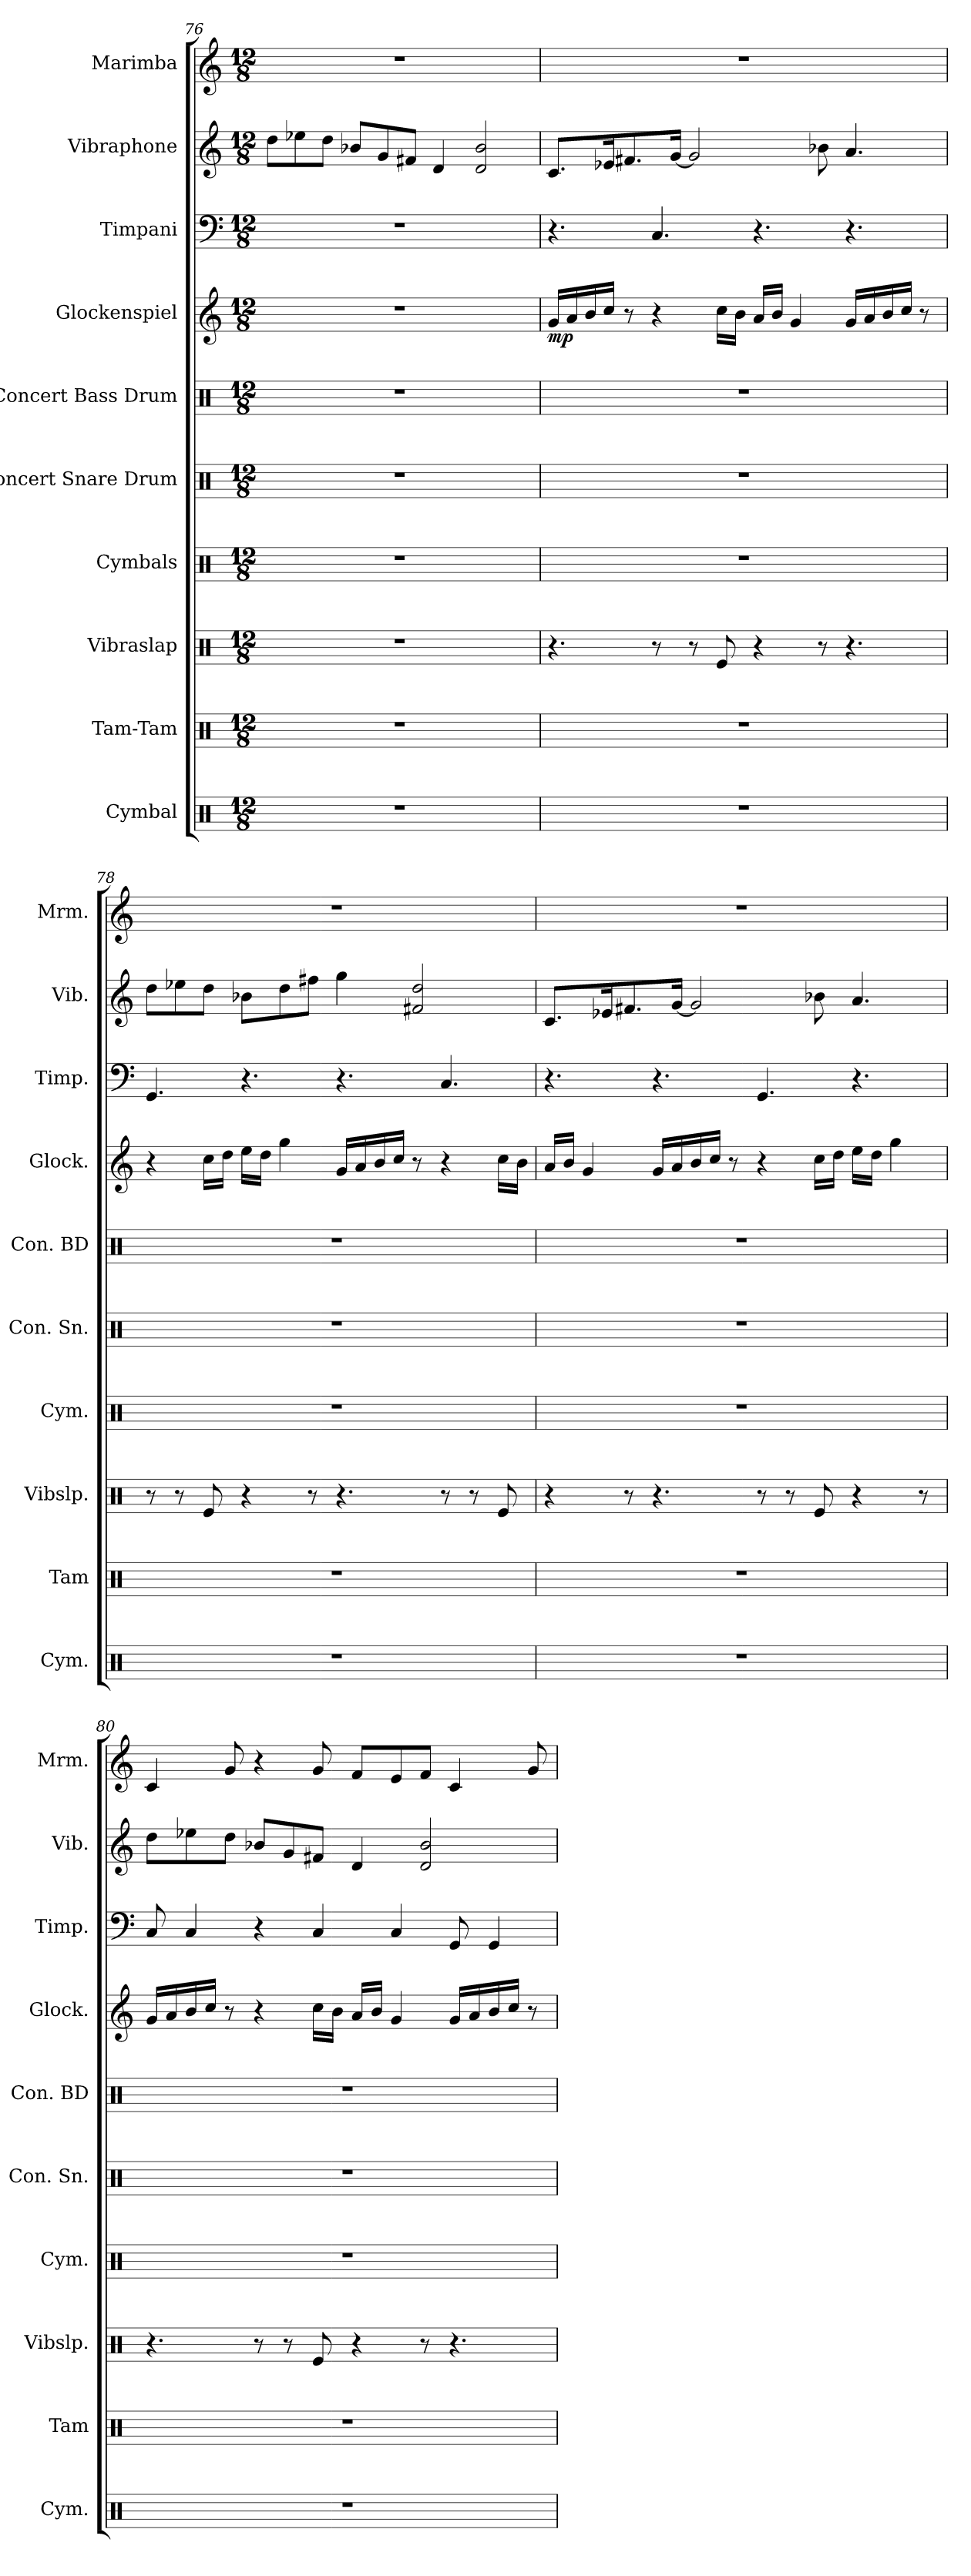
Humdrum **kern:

**kern	**kern	**kern	**kern	**kern	**kern	**kern	**dynam	**kern	**kern	**kern
*part10	*part9	*part8	*part7	*part6	*part5	*part4	*part4	*part3	*part2	*part1
*staff10	*staff9	*staff8	*staff7	*staff6	*staff5	*staff4	*staff4	*staff3	*staff2	*staff1
*I"Cymbal	*I"Tam-Tam	*I"Vibraslap	*I"Cymbals	*I"Concert Snare Drum	*I"Concert Bass Drum	*I"Glockenspiel	*	*I"Timpani	*I"Vibraphone	*I"Marimba
*I'Cym.	*I'Tam	*I'Vibslp.	*I'Cym.	*I'Con. Sn.	*I'Con. BD	*I'Glock.	*	*I'Timp.	*I'Vib.	*I'Mrm.
!!LO:PB:g=z
*clefX	*clefX	*clefX	*clefX	*clefX	*clefX	*clefG2	*	*clefF4	*clefG2	*clefG2
*	*	*	*	*	*	*ITrd-14c-24	*	*	*	*
*k[]	*k[]	*k[]	*k[]	*k[]	*k[]	*k[]	*	*k[]	*k[]	*k[]
*M12/8	*M12/8	*M12/8	*M12/8	*M12/8	*M12/8	*M12/8	*	*M12/8	*M12/8	*M12/8
=76	=76	=76	=76	=76	=76	=76	=76	=76	=76	=76
1.r	1.r	1.r	1.r	1.r	1.r	1.r	.	1.r	8dd\L	1.r
.	.	.	.	.	.	.	.	.	8ee-X\	.
.	.	.	.	.	.	.	.	.	8dd\J	.
.	.	.	.	.	.	.	.	.	8b-X/L	.
.	.	.	.	.	.	.	.	.	8g/	.
.	.	.	.	.	.	.	.	.	8f#X/J	.
.	.	.	.	.	.	.	.	.	4d/	.
.	.	.	.	.	.	.	.	.	2d/ 2b-/	.
=77	=77	=77	=77	=77	=77	=77	=77	=77	=77	=77
!	!	!	!	!	!	!	!LO:DY:b	!	!	!
1.r	1.r	4.r	1.r	1.r	1.r	16ggg/LL	mp	4.r	8.c/L	1.r
.	.	.	.	.	.	16aaa/	.	.	.	.
.	.	.	.	.	.	16bbb/	.	.	.	.
.	.	.	.	.	.	16cccc/JJ	.	.	16e-X/K	.
.	.	.	.	.	.	8r	.	.	8.f#X/	.
.	.	8r	.	.	.	4r	.	4.C/	.	.
.	.	.	.	.	.	.	.	.	[16g/Jk	.
.	.	8r	.	.	.	.	.	.	2g/]	.
.	.	8Re/	.	.	.	16cccc\LL	.	.	.	.
.	.	.	.	.	.	16bbb\JJ	.	.	.	.
.	.	4r	.	.	.	16aaa/LL	.	4.r	.	.
.	.	.	.	.	.	16bbb/JJ	.	.	.	.
.	.	.	.	.	.	4ggg/	.	.	.	.
.	.	8r	.	.	.	.	.	.	8b-X\	.
.	.	4.r	.	.	.	16ggg/LL	.	4.r	4.a/	.
.	.	.	.	.	.	16aaa/	.	.	.	.
.	.	.	.	.	.	16bbb/	.	.	.	.
.	.	.	.	.	.	16cccc/JJ	.	.	.	.
.	.	.	.	.	.	8r	.	.	.	.
!!LO:PB:g=z
=78	=78	=78	=78	=78	=78	=78	=78	=78	=78	=78
1.r	1.r	8r	1.r	1.r	1.r	4r	.	4.GG/	8dd\L	1.r
.	.	8r	.	.	.	.	.	.	8ee-X\	.
.	.	8Re/	.	.	.	16cccc\LL	.	.	8dd\J	.
.	.	.	.	.	.	16dddd\JJ	.	.	.	.
.	.	4r	.	.	.	16eeee\LL	.	4.r	8b-X\L	.
.	.	.	.	.	.	16dddd\JJ	.	.	.	.
.	.	.	.	.	.	4gggg\	.	.	8dd\	.
.	.	8r	.	.	.	.	.	.	8ff#X\J	.
.	.	4.r	.	.	.	16ggg/LL	.	4.r	4gg\	.
.	.	.	.	.	.	16aaa/	.	.	.	.
.	.	.	.	.	.	16bbb/	.	.	.	.
.	.	.	.	.	.	16cccc/JJ	.	.	.	.
.	.	.	.	.	.	8r	.	.	2f#X/ 2dd/	.
.	.	8r	.	.	.	4r	.	4.C/	.	.
.	.	8r	.	.	.	.	.	.	.	.
.	.	8Re/	.	.	.	16cccc\LL	.	.	.	.
.	.	.	.	.	.	16bbb\JJ	.	.	.	.
=79	=79	=79	=79	=79	=79	=79	=79	=79	=79	=79
1.r	1.r	4r	1.r	1.r	1.r	16aaa/LL	.	4.r	8.c/L	1.r
.	.	.	.	.	.	16bbb/JJ	.	.	.	.
.	.	.	.	.	.	4ggg/	.	.	.	.
.	.	.	.	.	.	.	.	.	16e-X/K	.
.	.	8r	.	.	.	.	.	.	8.f#X/	.
.	.	4.r	.	.	.	16ggg/LL	.	4.r	.	.
.	.	.	.	.	.	16aaa/	.	.	[16g/Jk	.
.	.	.	.	.	.	16bbb/	.	.	2g/]	.
.	.	.	.	.	.	16cccc/JJ	.	.	.	.
.	.	.	.	.	.	8r	.	.	.	.
.	.	8r	.	.	.	4r	.	4.GG/	.	.
.	.	8r	.	.	.	.	.	.	.	.
.	.	8Re/	.	.	.	16cccc\LL	.	.	8b-X\	.
.	.	.	.	.	.	16dddd\JJ	.	.	.	.
.	.	4r	.	.	.	16eeee\LL	.	4.r	4.a/	.
.	.	.	.	.	.	16dddd\JJ	.	.	.	.
.	.	.	.	.	.	4gggg\	.	.	.	.
.	.	8r	.	.	.	.	.	.	.	.
!!LO:PB:g=z
=80	=80	=80	=80	=80	=80	=80	=80	=80	=80	=80
1.r	1.r	4.r	1.r	1.r	1.r	16ggg/LL	.	8C/	8dd\L	4c/
.	.	.	.	.	.	16aaa/	.	.	.	.
.	.	.	.	.	.	16bbb/	.	4C/	8ee-X\	.
.	.	.	.	.	.	16cccc/JJ	.	.	.	.
.	.	.	.	.	.	8r	.	.	8dd\J	8g/
.	.	8r	.	.	.	4r	.	4r	8b-X/L	4r
.	.	8r	.	.	.	.	.	.	8g/	.
.	.	8Re/	.	.	.	16cccc\LL	.	4C/	8f#X/J	8g/
.	.	.	.	.	.	16bbb\JJ	.	.	.	.
.	.	4r	.	.	.	16aaa/LL	.	.	4d/	8f/L
.	.	.	.	.	.	16bbb/JJ	.	.	.	.
.	.	.	.	.	.	4ggg/	.	4C/	.	8e/
.	.	8r	.	.	.	.	.	.	2d/ 2b-/	8f/J
.	.	4.r	.	.	.	16ggg/LL	.	8GG/	.	4c/
.	.	.	.	.	.	16aaa/	.	.	.	.
.	.	.	.	.	.	16bbb/	.	4GG/	.	.
.	.	.	.	.	.	16cccc/JJ	.	.	.	.
.	.	.	.	.	.	8r	.	.	.	8g/
=	=	=	=	=	=	=	=	=	=	=
*-	*-	*-	*-	*-	*-	*-	*-	*-	*-	*-
